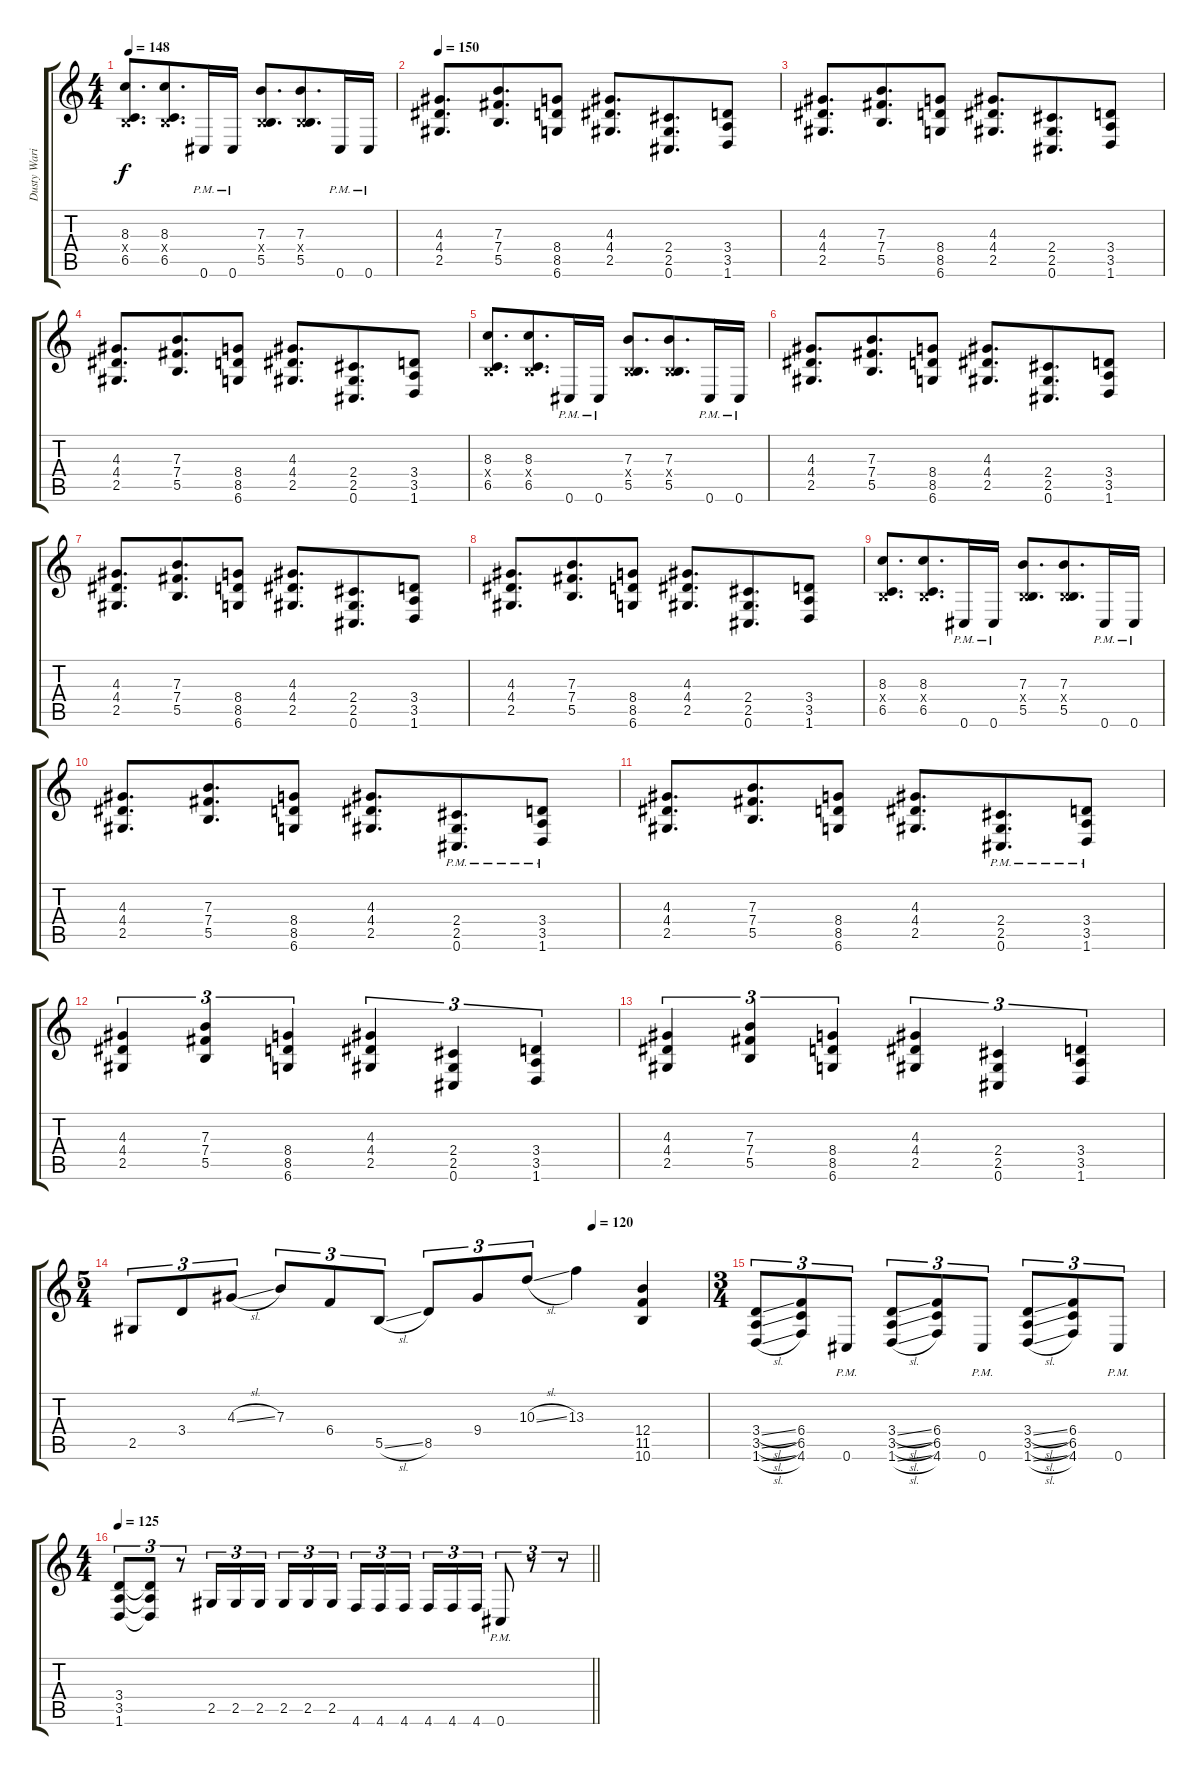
\track ("Dusty Waring" "Dusty Wari") {instrument distortionguitar}
\staff {score tabs}
\tuning (Db4 Ab3 E3 B2 Gb2 Db2) {hide}
\ts (4 4)
\tempo 148
\clef g2
\ks c
(8.3 0.4{x} 6.5).8{d dy f} (8.3 0.4{x} 6.5).8{d beam merge} 0.6{pm}.16 0.6{pm}.16 (7.3 0.4{x} 5.5).8{d} (7.3 0.4{x} 5.5).8{d beam merge} 0.6{pm}.16 0.6{pm}.16 |
\tempo 150
(4.3 4.4 2.5).8{d} (7.3 7.4 5.5).8{d beam merge} (8.4 8.5 6.6).8 (4.3 4.4 2.5).8{d} (2.4 2.5 0.6).8{d beam merge} (3.4 3.5 1.6).8 |
(4.3 4.4 2.5).8{d} (7.3 7.4 5.5).8{d beam merge} (8.4 8.5 6.6).8 (4.3 4.4 2.5).8{d} (2.4 2.5 0.6).8{d beam merge} (3.4 3.5 1.6).8 |
(4.3 4.4 2.5).8{d} (7.3 7.4 5.5).8{d beam merge} (8.4 8.5 6.6).8 (4.3 4.4 2.5).8{d} (2.4 2.5 0.6).8{d beam merge} (3.4 3.5 1.6).8 |
(8.3 0.4{x} 6.5).8{d} (8.3 0.4{x} 6.5).8{d beam merge} 0.6{pm}.16 0.6{pm}.16 (7.3 0.4{x} 5.5).8{d} (7.3 0.4{x} 5.5).8{d beam merge} 0.6{pm}.16 0.6{pm}.16 |
(4.3 4.4 2.5).8{d} (7.3 7.4 5.5).8{d beam merge} (8.4 8.5 6.6).8 (4.3 4.4 2.5).8{d} (2.4 2.5 0.6).8{d beam merge} (3.4 3.5 1.6).8 |
(4.3 4.4 2.5).8{d} (7.3 7.4 5.5).8{d beam merge} (8.4 8.5 6.6).8 (4.3 4.4 2.5).8{d} (2.4 2.5 0.6).8{d beam merge} (3.4 3.5 1.6).8 |
(4.3 4.4 2.5).8{d} (7.3 7.4 5.5).8{d beam merge} (8.4 8.5 6.6).8 (4.3 4.4 2.5).8{d} (2.4 2.5 0.6).8{d beam merge} (3.4 3.5 1.6).8 |
(8.3 0.4{x} 6.5).8{d} (8.3 0.4{x} 6.5).8{d beam merge} 0.6{pm}.16 0.6{pm}.16 (7.3 0.4{x} 5.5).8{d} (7.3 0.4{x} 5.5).8{d beam merge} 0.6{pm}.16 0.6{pm}.16 |
(4.3 4.4 2.5).8{d} (7.3 7.4 5.5).8{d beam merge} (8.4 8.5 6.6).8 (4.3 4.4 2.5).8{d} (2.4{pm} 2.5{pm} 0.6{pm}).8{d beam merge} (3.4{pm} 3.5{pm} 1.6{pm}).8 |
(4.3 4.4 2.5).8{d} (7.3 7.4 5.5).8{d beam merge} (8.4 8.5 6.6).8 (4.3 4.4 2.5).8{d} (2.4{pm} 2.5{pm} 0.6{pm}).8{d beam merge} (3.4{pm} 3.5{pm} 1.6{pm}).8 |
(4.3 4.4 2.5).4{tu (3 2)} (7.3 7.4 5.5).4{tu (3 2)} (8.4 8.5 6.6).4{tu (3 2)} (4.3 4.4 2.5).4{tu (3 2)} (2.4 2.5 0.6).4{tu (3 2)} (3.4 3.5 1.6).4{tu (3 2)} |
(4.3 4.4 2.5).4{tu (3 2)} (7.3 7.4 5.5).4{tu (3 2)} (8.4 8.5 6.6).4{tu (3 2)} (4.3 4.4 2.5).4{tu (3 2)} (2.4 2.5 0.6).4{tu (3 2)} (3.4 3.5 1.6).4{tu (3 2)} |
\ts (5 4)
\tempo (120 0.8)
2.5.8{tu (3 2)} 3.4.8{tu (3 2)} 4.3{sl}.8{tu (3 2)} 7.3.8{tu (3 2)} 6.4.8{tu (3 2)} 5.5{sl}.8{tu (3 2)} 8.5.8{tu (3 2)} 9.4.8{tu (3 2)} 10.3{sl}.8{tu (3 2)} 13.3.4 (12.4 11.5 10.6).4 |
\ts (3 4)
(3.4{sl} 3.5{sl} 1.6{sl}).8{tu (3 2)} (6.4 6.5 4.6).8{tu (3 2)} 0.6{pm}.8{tu (3 2)} (3.4{sl} 3.5{sl} 1.6{sl}).8{tu (3 2)} (6.4 6.5 4.6).8{tu (3 2)} 0.6{pm}.8{tu (3 2)} (3.4{sl} 3.5{sl} 1.6{sl}).8{tu (3 2)} (6.4 6.5 4.6).8{tu (3 2)} 0.6{pm}.8{tu (3 2)} |
\ts (4 4)
\tempo 125
\barLineRight lightlight
(3.4 3.5 1.6).8{tu (3 2)} (3.4{t} 3.5{t} 1.6{t}).8{tu (3 2)} r.8{tu (3 2)} 2.5.16{tu (3 2) balance 0} 2.5.16{tu (3 2)} 2.5.16{tu (3 2) beam splitsecondary} 2.5.16{tu (3 2)} 2.5.16{tu (3 2)} 2.5.16{tu (3 2)} 4.6.16{tu (3 2)} 4.6.16{tu (3 2)} 4.6.16{tu (3 2) beam splitsecondary} 4.6.16{tu (3 2)} 4.6.16{tu (3 2)} 4.6.16{tu (3 2)} 0.6{pm}.8{tu (3 2) balance 2} r.8{tu (3 2)} r.8{tu (3 2)}
